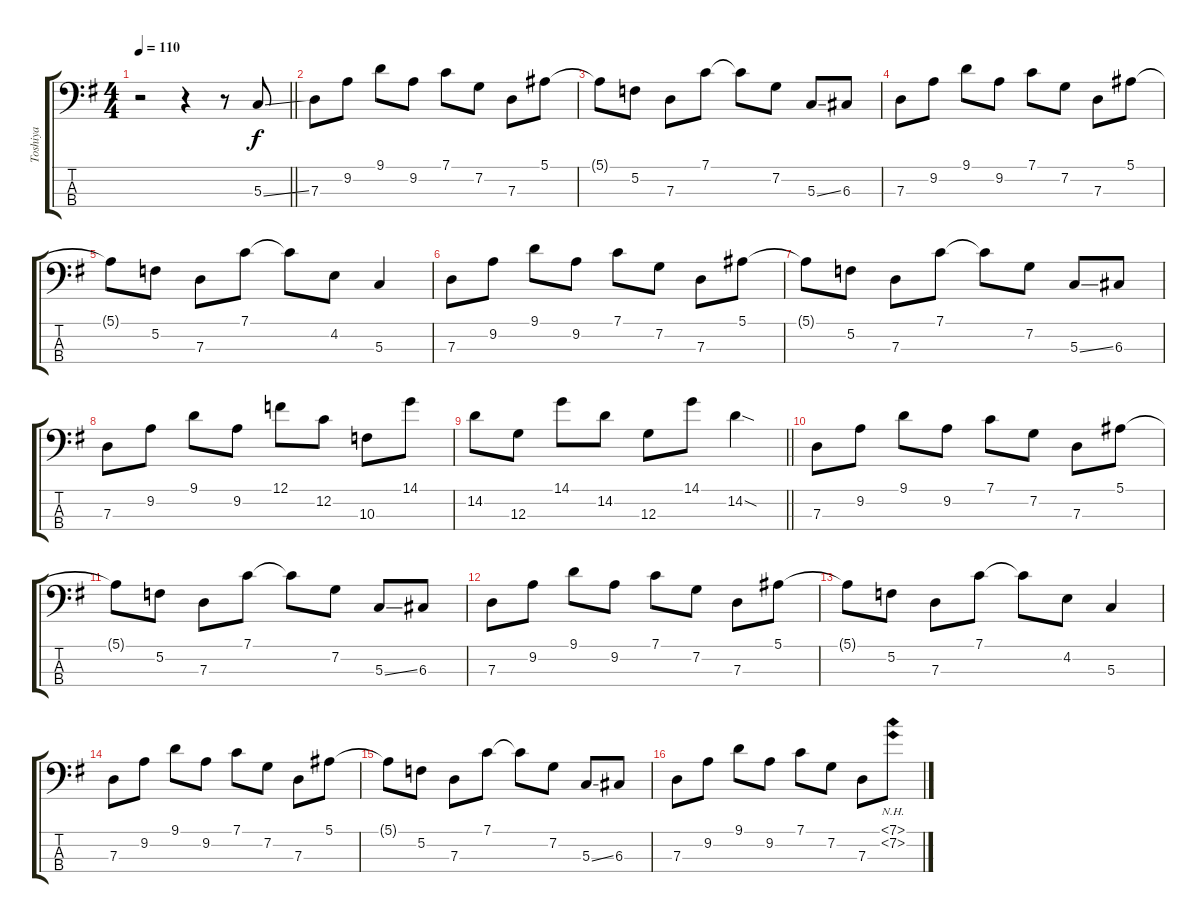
\track ("Toshiya" "Toshiya") {instrument electricbasspick}
\staff {score tabs}
\tuning (F2 C2 G1 D1) {hide}
\ts (4 4)
\tempo 110
\clef f4
\barLineRight lightlight
\ks g
r.2{dy f instrument electricbasspick} r.4 r.8 5.3{ss}.8 |
7.3.8 9.2.8 9.1.8 9.2.8 7.1.8 7.2.8 7.3.8 5.1.8 |
5.1{t}.8 5.2.8 7.3.8 7.1.8 7.1{t}.8 7.2.8 5.3{ss}.8 6.3.8 |
7.3.8 9.2.8 9.1.8 9.2.8 7.1.8 7.2.8 7.3.8 5.1.8 |
5.1{t}.8 5.2.8 7.3.8 7.1.8 7.1{t}.8 4.2.8 5.3.4 |
7.3.8 9.2.8 9.1.8 9.2.8 7.1.8 7.2.8 7.3.8 5.1.8 |
5.1{t}.8 5.2.8 7.3.8 7.1.8 7.1{t}.8 7.2.8 5.3{ss}.8 6.3.8 |
7.3.8 9.2.8 9.1.8 9.2.8 12.1.8 12.2.8 10.3.8 14.1.8 |
\barLineRight lightlight
14.2.8 12.3.8 14.1.8 14.2.8 12.3.8 14.1.8 14.2{sod}.4 |
7.3.8 9.2.8 9.1.8 9.2.8 7.1.8 7.2.8 7.3.8 5.1.8 |
5.1{t}.8 5.2.8 7.3.8 7.1.8 7.1{t}.8 7.2.8 5.3{ss}.8 6.3.8 |
7.3.8 9.2.8 9.1.8 9.2.8 7.1.8 7.2.8 7.3.8 5.1.8 |
5.1{t}.8 5.2.8 7.3.8 7.1.8 7.1{t}.8 4.2.8 5.3.4 |
7.3.8 9.2.8 9.1.8 9.2.8 7.1.8 7.2.8 7.3.8 5.1.8 |
5.1{t}.8 5.2.8 7.3.8 7.1.8 7.1{t}.8 7.2.8 5.3{ss}.8 6.3.8 |
7.3.8 9.2.8 9.1.8 9.2.8 7.1.8 7.2.8 7.3.8 (7.1{nh} 7.2{nh}).8
